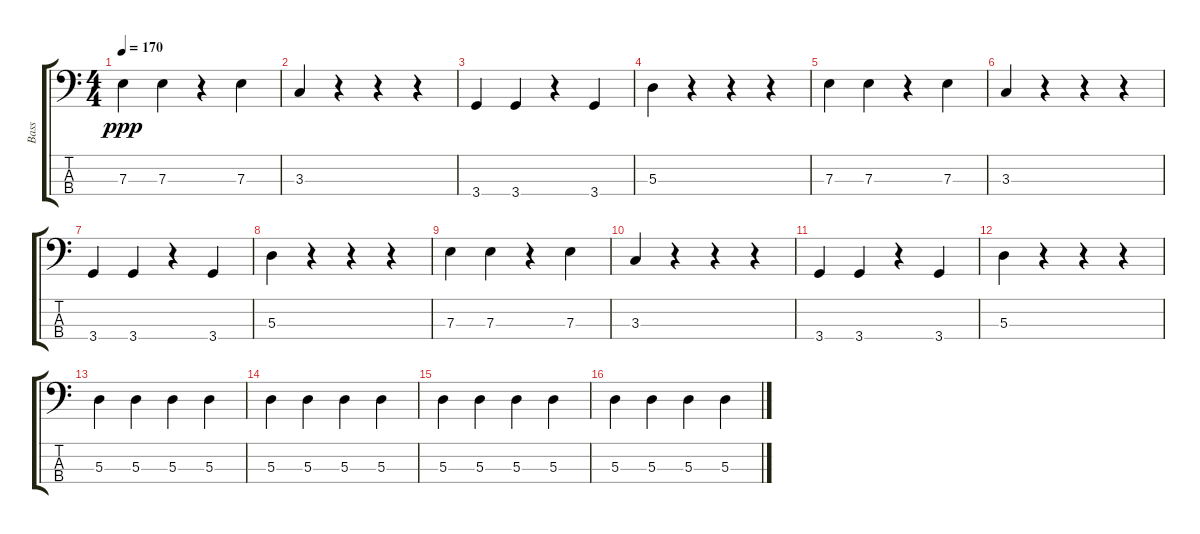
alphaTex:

\track ("Bass" "Bass") {instrument electricbasspick}
\staff {score tabs}
\tuning (G2 D2 A1 E1) {hide}
\ts (4 4)
\tempo 170
\clef f4
\ks c
7.3.4{dy ppp} 7.3.4 r.4 7.3.4 |
3.3.4 r.4 r.4 r.4 |
3.4.4 3.4.4 r.4 3.4.4 |
5.3.4 r.4 r.4 r.4 |
7.3.4 7.3.4 r.4 7.3.4 |
3.3.4 r.4 r.4 r.4 |
3.4.4 3.4.4 r.4 3.4.4 |
5.3.4 r.4 r.4 r.4 |
7.3.4 7.3.4 r.4 7.3.4 |
3.3.4 r.4 r.4 r.4 |
3.4.4 3.4.4 r.4 3.4.4 |
5.3.4 r.4 r.4 r.4 |
5.3.4 5.3.4 5.3.4 5.3.4 |
5.3.4 5.3.4 5.3.4 5.3.4 |
5.3.4 5.3.4 5.3.4 5.3.4 |
5.3.4 5.3.4 5.3.4 5.3.4
